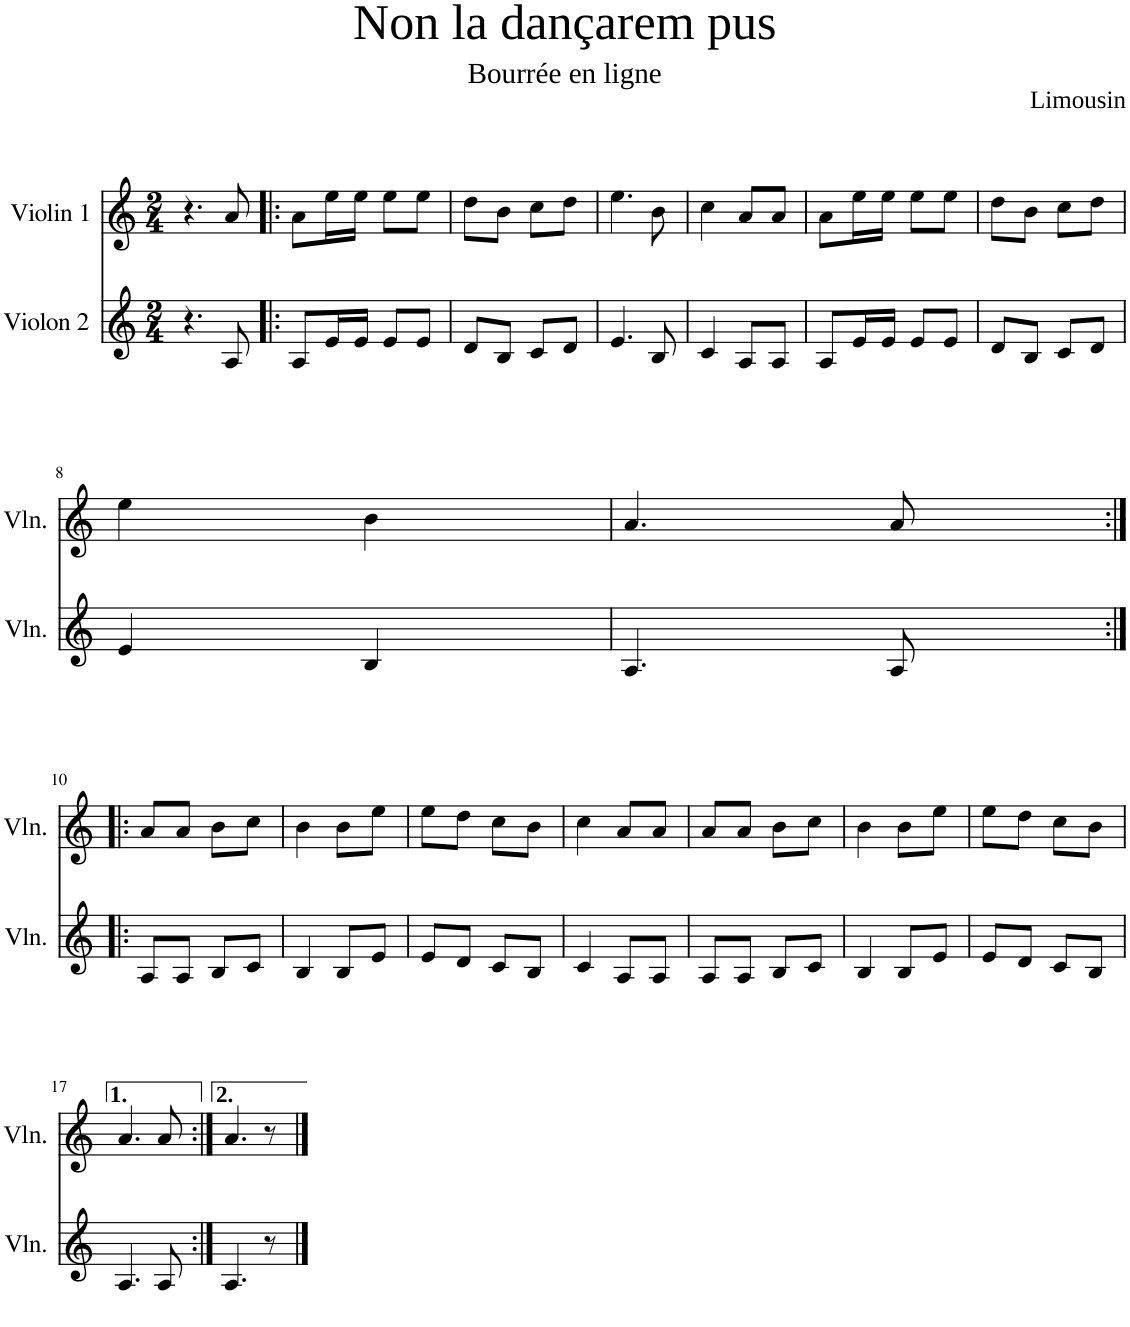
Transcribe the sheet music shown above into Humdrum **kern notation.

**kern	**kern
*part2	*part1
*staff2	*staff1
*I"Violon 2	*I"Violin 1
*I'Vln.	*I'Vln.
*clefG2	*clefG2
*k[]	*k[]
*M2/4	*M2/4
=1	=1
4.r	4.r
8A/	8a/
=2!|:	=2!|:
8A/L	8a\L
16e/L	16ee\L
16e/JJ	16ee\JJ
8e/L	8ee\L
8e/J	8ee\J
=3	=3
8d/L	8dd\L
8B/J	8b\J
8c/L	8cc\L
8d/J	8dd\J
=4	=4
4.e/	4.ee\
8B/	8b\
=5	=5
4c/	4cc\
8A/L	8a/L
8A/J	8a/J
=6	=6
8A/L	8a\L
16e/L	16ee\L
16e/JJ	16ee\JJ
8e/L	8ee\L
8e/J	8ee\J
=7	=7
8d/L	8dd\L
8B/J	8b\J
8c/L	8cc\L
8d/J	8dd\J
!!LO:LB:g=z
=8	=8
4e/	4ee\
4B/	4b\
=9	=9
4.A/	4.a/
8A/	8a/
!!LO:LB:g=z
=10:|!|:	=10:|!|:
8A/L	8a/L
8A/J	8a/J
8B/L	8b\L
8c/J	8cc\J
=11	=11
4B/	4b\
8B/L	8b\L
8e/J	8ee\J
=12	=12
8e/L	8ee\L
8d/J	8dd\J
8c/L	8cc\L
8B/J	8b\J
=13	=13
4c/	4cc\
8A/L	8a/L
8A/J	8a/J
=14	=14
8A/L	8a/L
8A/J	8a/J
8B/L	8b\L
8c/J	8cc\J
=15	=15
4B/	4b\
8B/L	8b\L
8e/J	8ee\J
=16	=16
8e/L	8ee\L
8d/J	8dd\J
8c/L	8cc\L
8B/J	8b\J
!!LO:LB:g=z
=17	=17
4.A/	4.a/
8A/	8a/
=18:|!	=18:|!
4.A/	4.a/
8r	8r
==	==
*-	*-
